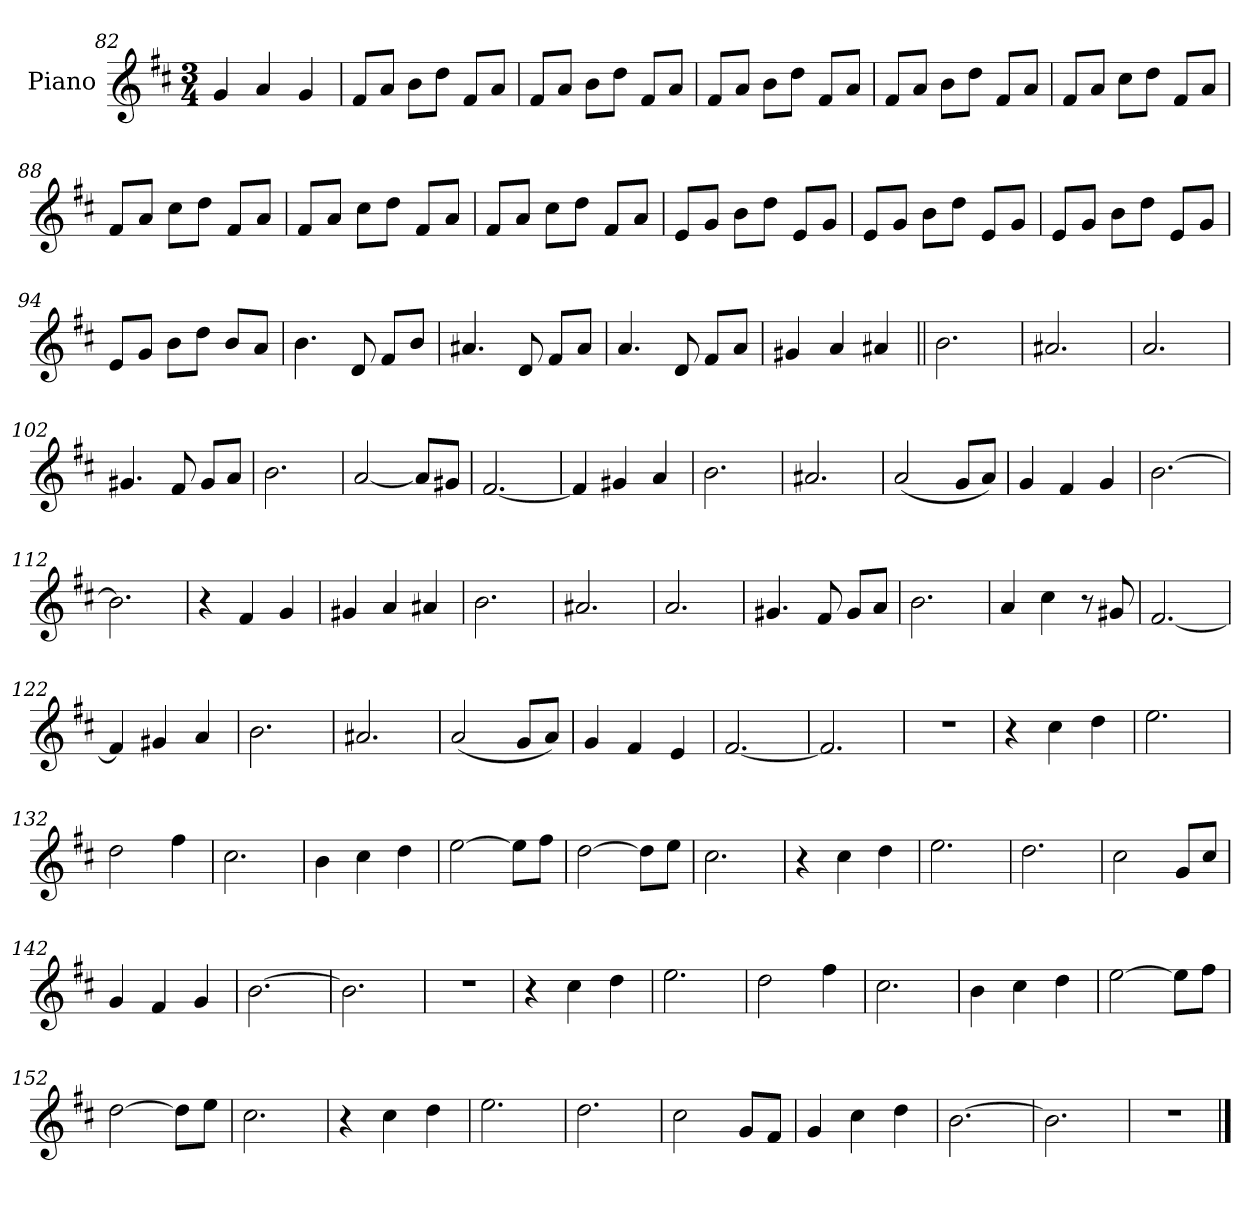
**kern
*part1
*staff1
*I"Piano
*I'Pno.
*clefG2
*k[f#c#]
*M3/4
=82
4g
4a
4g
=83
8f#L
8aJ
8bL
8ddJ
8f#L
8aJ
=84
8f#L
8aJ
8bL
8ddJ
8f#L
8aJ
=85
8f#L
8aJ
8bL
8ddJ
8f#L
8aJ
=86
8f#L
8aJ
8bL
8ddJ
8f#L
8aJ
=87
8f#L
8aJ
8cc#L
8ddJ
8f#L
8aJ
=88
8f#L
8aJ
8cc#L
8ddJ
8f#L
8aJ
=89
8f#L
8aJ
8cc#L
8ddJ
8f#L
8aJ
=90
8f#L
8aJ
8cc#L
8ddJ
8f#L
8aJ
=91
8eL
8gJ
8bL
8ddJ
8eL
8gJ
=92
8eL
8gJ
8bL
8ddJ
8eL
8gJ
=93
8eL
8gJ
8bL
8ddJ
8eL
8gJ
=94
8eL
8gJ
8bL
8ddJ
8bL
8aJ
=95
4.b
8d
8f#L
8bJ
=96
4.a#X
8d
8f#L
8a#J
=97
4.a
8d
8f#L
8aJ
=98
4g#X
4a
4a#X
=99||
2.b
=100
2.a#X
=101
2.a
=102
4.g#X
8f#
8g#L
8aJ
=103
2.b
=104
[2a
8aL]
8g#XJ
=105
[2.f#
=106
4f#]
4g#X
4a
=107
2.b
=108
2.a#X
=109
(2a
8gL
8aJ)
=110
4g
4f#
4g
=111
[2.b
=112
2.b]
=113
4r
4f#
4g
=114
4g#X
4a
4a#X
=115
2.b
=116
2.a#X
=117
2.a
=118
4.g#X
8f#
8g#L
8aJ
=119
2.b
=120
4a
4cc#
8r
8g#X
=121
[2.f#
=122
4f#]
4g#X
4a
=123
2.b
=124
2.a#X
=125
(2a
8gL
8aJ)
=126
4g
4f#
4e
=127
[2.f#
=128
2.f#]
=129
2.r
=130
4r
4cc#
4dd
=131
2.ee
=132
2dd
4ff#
=133
2.cc#
=134
4b
4cc#
4dd
=135
[2ee
8eeL]
8ff#J
=136
[2dd
8ddL]
8eeJ
=137
2.cc#
=138
4r
4cc#
4dd
=139
2.ee
=140
2.dd
=141
2cc#
8gL
8cc#J
=142
4g
4f#
4g
=143
[2.b
=144
2.b]
=145
2.r
=146
4r
4cc#
4dd
=147
2.ee
=148
2dd
4ff#
=149
2.cc#
=150
4b
4cc#
4dd
=151
[2ee
8eeL]
8ff#J
=152
[2dd
8ddL]
8eeJ
=153
2.cc#
=154
4r
4cc#
4dd
=155
2.ee
=156
2.dd
=157
2cc#
8gL
8f#J
=158
4g
4cc#
4dd
=159
[2.b
=160
2.b]
=161
2.r
==
*-
